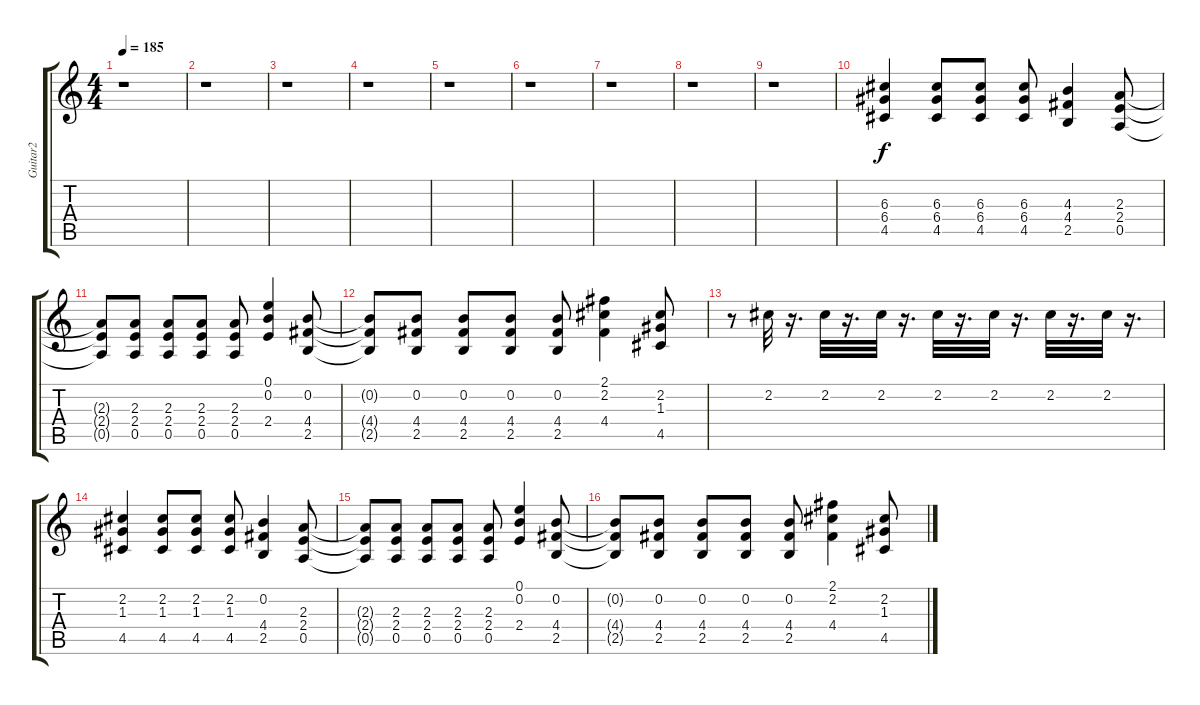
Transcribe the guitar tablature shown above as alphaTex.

\track ("Guitar2" "Guitar2") {instrument overdrivenguitar}
\staff {score tabs}
\tuning (E4 B3 G3 D3 A2 E2) {hide}
\ts (4 4)
\tempo 185
\clef g2
\ks c
r.1{dy f instrument overdrivenguitar} |
r.1 |
r.1 |
r.1 |
r.1 |
r.1 |
r.1 |
r.1 |
r.1 |
(6.3 6.4 4.5).4 (6.3 6.4 4.5).8 (6.3 6.4 4.5).8 (6.3 6.4 4.5).8 (4.3 4.4 2.5).4 (2.3 2.4 0.5).8 |
(2.3{t} 2.4{t} 0.5{t}).8 (2.3 2.4 0.5).8 (2.3 2.4 0.5).8 (2.3 2.4 0.5).8 (2.3 2.4 0.5).8 (0.1 0.2 2.4).4 (0.2 4.4 2.5).8 |
(0.2{t} 4.4{t} 2.5{t}).8 (0.2 4.4 2.5).8 (0.2 4.4 2.5).8 (0.2 4.4 2.5).8 (0.2 4.4 2.5).8 (2.1 2.2 4.4).4 (2.2 1.3 4.5).8 |
r.8 2.2.32 r.16{d} 2.2.32 r.16{d} 2.2.32 r.16{d} 2.2.32 r.16{d} 2.2.32 r.16{d} 2.2.32 r.16{d} 2.2.32 r.16{d} |
(2.2 1.3 4.5).4 (2.2 1.3 4.5).8 (2.2 1.3 4.5).8 (2.2 1.3 4.5).8 (0.2 4.4 2.5).4 (2.3 2.4 0.5).8 |
(2.3{t} 2.4{t} 0.5{t}).8 (2.3 2.4 0.5).8 (2.3 2.4 0.5).8 (2.3 2.4 0.5).8 (2.3 2.4 0.5).8 (0.1 0.2 2.4).4 (0.2 4.4 2.5).8 |
(0.2{t} 4.4{t} 2.5{t}).8 (0.2 4.4 2.5).8 (0.2 4.4 2.5).8 (0.2 4.4 2.5).8 (0.2 4.4 2.5).8 (2.1 2.2 4.4).4 (2.2 1.3 4.5).8
